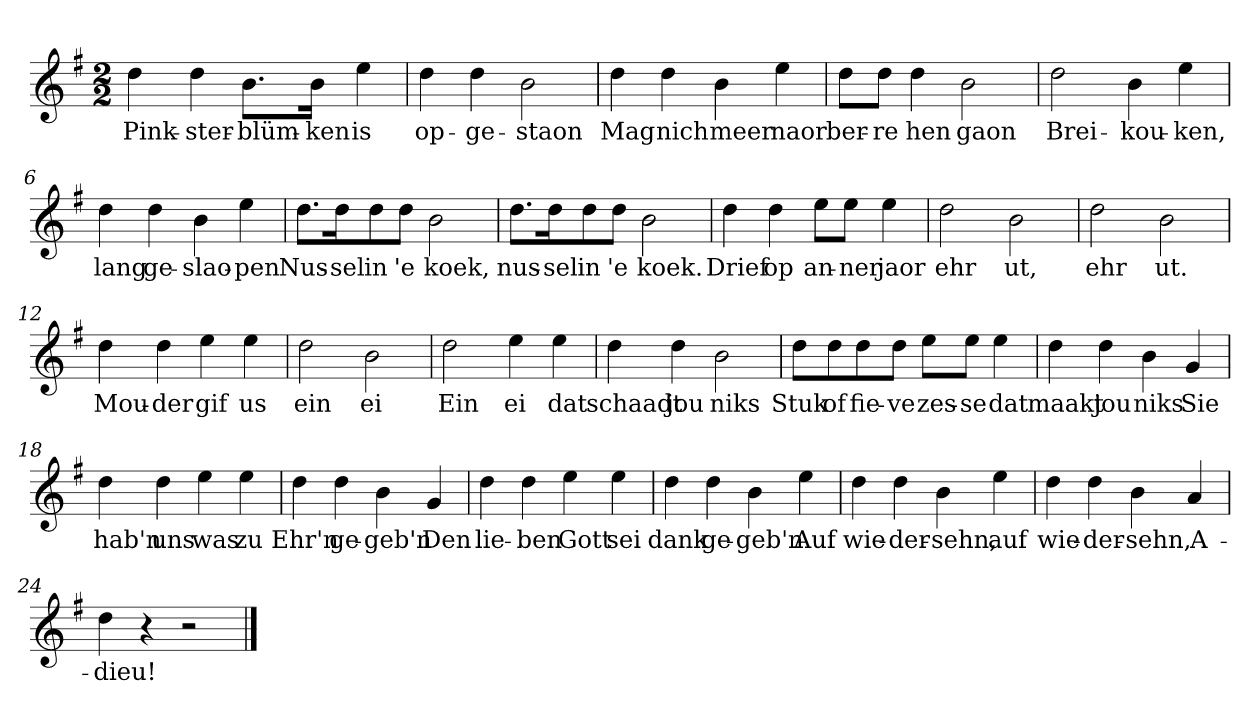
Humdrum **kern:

**kern	**text
*part1	*part1
*staff1	*staff1
*clefG2	*
*k[f#]	*
*G:	*
*M2/2	*
*MM120	*
=1	=1
4dd	Pink-
4dd	-ster-
8.b\L	-blüm-
16b\Jk	-ken
4ee	is
=2	=2
4dd	op-
4dd	-ge-
2b	-staon
=3	=3
4dd	Mag
4dd	nich
4b	meer
4ee	naor
=4	=4
8dd\L	ber-
8dd\J	-re
4dd	hen
2b	gaon
=5	=5
2dd	Brei-
4b	-kou-
4ee	-ken,
=6	=6
4dd	lang
4dd	ge-
4b	-slao-
4ee	-pen
=7	=7
8.dd\L	Nus-
16dd\K	-sel
8dd\	in
8dd\J	'e
2b	koek,
=8	=8
8.dd\L	nus-
16dd\K	-sel
8dd\	in
8dd\J	'e
2b	koek.
=9	=9
4dd	Drief
4dd	op
8ee\L	an-
8ee\J	-ner
4ee	jaor
=10	=10
2dd	ehr
2b	ut,
=11	=11
2dd	ehr
2b	ut.
=12	=12
4dd	Mou-
4dd	-der
4ee	gif
4ee	us
=13	=13
2dd	ein
2b	ei
=14	=14
2dd	Ein
4ee	ei
4ee	dat
=15	=15
4dd	schaadt
4dd	jou
2b	niks
=16	=16
8dd\L	Stuk
8dd\	of
8dd\	fie-
8dd\J	-ve
8ee\L	zes-
8ee\J	-se
4ee	dat
=17	=17
4dd	maakt
4dd	jou
4b	niks
4g	Sie
=18	=18
4dd	hab'n
4dd	uns
4ee	was
4ee	zu
=19	=19
4dd	Ehr'n
4dd	ge-
4b	-geb'n
4g	Den
=20	=20
4dd	lie-
4dd	-ben
4ee	Gott
4ee	sei
=21	=21
4dd	dank
4dd	ge-
4b	-geb'n
4ee	Auf
=22	=22
4dd	wie-
4dd	-der-
4b	-sehn,
4ee	auf
=23	=23
4dd	wie-
4dd	-der-
4b	-sehn,
4a	A-
=24	=24
4dd	-dieu!
4r	.
2r	.
==	==
*-	*-
